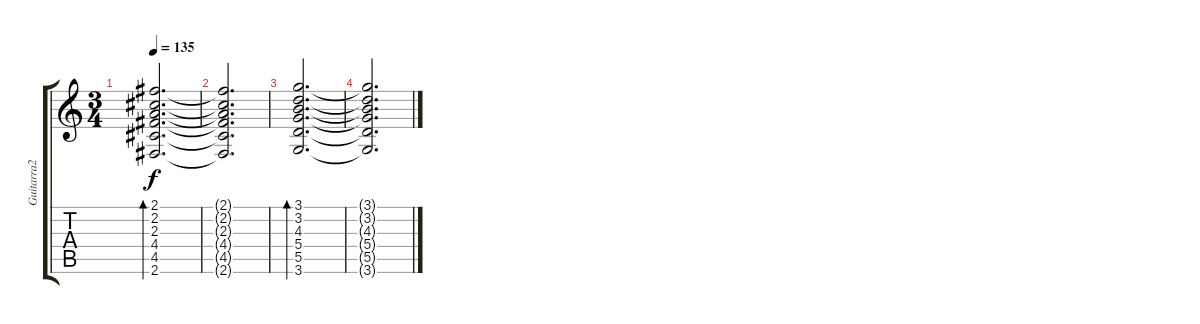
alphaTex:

\track ("Guitarra2 " "Guitarra2 ") {instrument electricguitarjazz}
\staff {score tabs}
\tuning (E4 B3 G3 D3 A2 E2) {hide}
\ts (3 4)
\tempo 135
\clef g2
\ks c
(2.1 2.2 2.3 4.4 4.5 2.6).2{d bd 240 dy f} |
(2.1{t} 2.2{t} 2.3{t} 4.4{t} 4.5{t} 2.6{t}).2{d} |
(3.1 3.2 4.3 5.4 5.5 3.6).2{d bd 240} |
(3.1{t} 3.2{t} 4.3{t} 5.4{t} 5.5{t} 3.6{t}).2{d}
